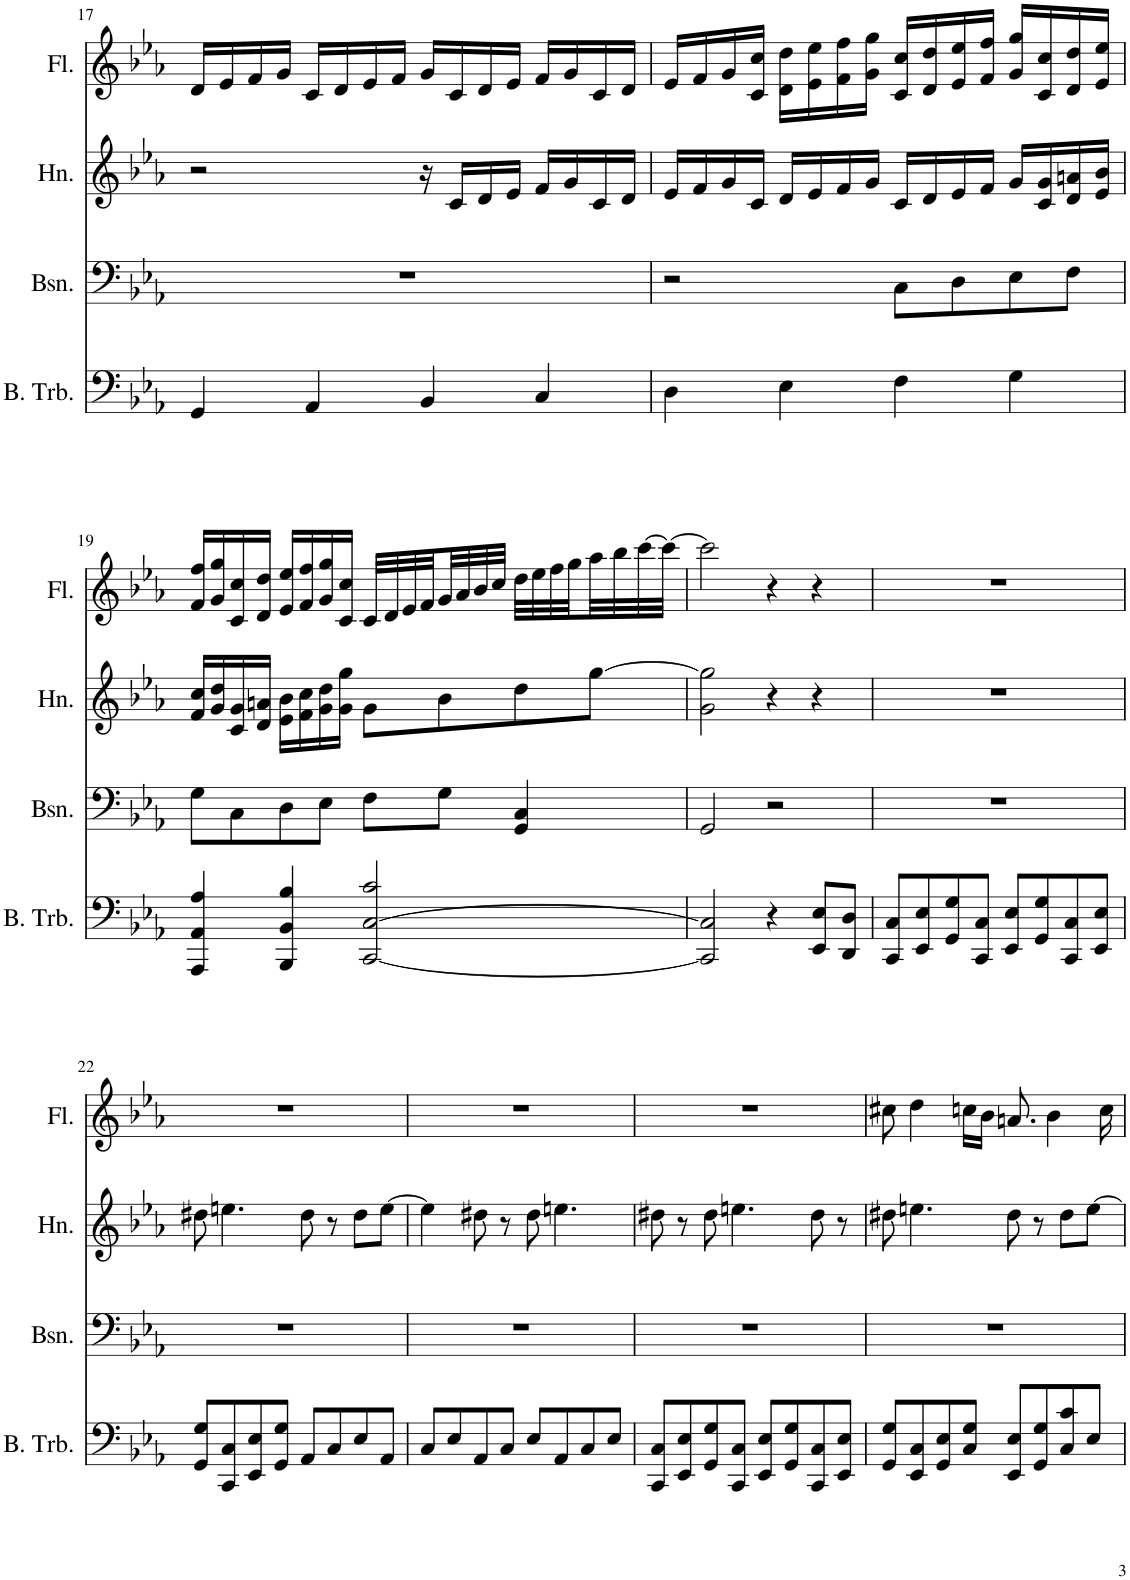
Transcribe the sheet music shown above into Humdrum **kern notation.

**kern	**kern	**kern	**kern
*part4	*part3	*part2	*part1
*staff4	*staff3	*staff2	*staff1
*I"Bass Trombone	*I"Bassoon	*I"Horn	*I"Flute
*I'B. Trb.	*I'Bsn.	*I'Hn.	*I'Fl.
!!LO:PB:g=z
*clefF4	*clefF4	*clefG2	*clefG2
*	*	*Trd4c7	*
*k[b-e-a-]	*k[b-e-a-]	*k[b-e-a-]	*k[b-e-a-]
*M4/4	*M4/4	*M4/4	*M4/4
=17	=17	=17	=17
4GG/	1r	2r	16d/LL
.	.	.	16e-/
.	.	.	16f/
.	.	.	16g/JJ
4AA-/	.	.	16c/LL
.	.	.	16d/
.	.	.	16e-/
.	.	.	16f/JJ
4BB-/	.	16r	16g/LL
.	.	16c/LL	16c/
.	.	16d/	16d/
.	.	16e-/JJ	16e-/JJ
4C/	.	16f/LL	16f/LL
.	.	16g/	16g/
.	.	16c/	16c/
.	.	16d/JJ	16d/JJ
=18	=18	=18	=18
4D\	2r	16e-/LL	16e-/LL
.	.	16f/	16f/
.	.	16g/	16g/
.	.	16c/JJ	16c/ 16cc/JJ
4E-\	.	16d/LL	16d\ 16dd\LL
.	.	16e-/	16e-\ 16ee-\
.	.	16f/	16f\ 16ff\
.	.	16g/JJ	16g\ 16gg\JJ
4F\	8C\L	16c/LL	16c/ 16cc/LL
.	.	16d/	16d/ 16dd/
.	8D\	16e-/	16e-/ 16ee-/
.	.	16f/JJ	16f/ 16ff/JJ
4G\	8E-\	16g/LL	16g/ 16gg/LL
.	.	16c/ 16g/	16c/ 16cc/
.	8F\J	16d/ 16an/	16d/ 16dd/
.	.	16e-/ 16b-/JJ	16e-/ 16ee-/JJ
!!LO:LB:g=z
=19	=19	=19	=19
4AAA-/ 4AA-/ 4A-/	8G\L	16f/ 16cc/LL	16f/ 16ff/LL
.	.	16g/ 16dd/	16g/ 16gg/
.	8C\	16c/ 16g/	16c/ 16cc/
.	.	16d/ 16an/JJ	16d/ 16dd/JJ
4BBB-/ 4BB-/ 4B-/	8D\	16e-\ 16b-\LL	16e-/ 16ee-/LL
.	.	16f\ 16cc\	16f/ 16ff/
.	8E-\J	16g\ 16dd\	16g/ 16gg/
.	.	16g\ 16gg\JJ	16c/ 16cc/JJ
[2CC/ [2C/ 2c/	8F\L	8g\L	32c/LLL
.	.	.	32d/
.	.	.	32e-/
.	.	.	32f/
.	8G\J	8b-\	32g/
.	.	.	32a-/
.	.	.	32b-/
.	.	.	32cc/JJJ
.	4GG/ 4C/	8dd\	32dd\LLL
.	.	.	32ee-\
.	.	.	32ff\
.	.	.	32gg\
.	.	[8gg\J	32aa-\
.	.	.	32bb-\
.	.	.	[32ccc\
.	.	.	32ccc\JJJ_
=20	=20	=20	=20
2CC/] 2C/]	2GG/	2g\ 2gg\]	2ccc\]
4r	2r	4r	4r
8EE-/ 8E-/L	.	4r	4r
8DD/ 8D/J	.	.	.
=21	=21	=21	=21
8CC/ 8C/L	1r	1r	1r
8EE-/ 8E-/	.	.	.
8GG/ 8G/	.	.	.
8CC/ 8C/J	.	.	.
8EE-/ 8E-/L	.	.	.
8GG/ 8G/	.	.	.
8CC/ 8C/	.	.	.
8EE-/ 8E-/J	.	.	.
!!LO:LB:g=z
=22	=22	=22	=22
8GG/ 8G/L	1r	8dd#X\	1r
8CC/ 8C/	.	4.een\	.
8EE-/ 8E-/	.	.	.
8GG/ 8G/J	.	.	.
8AA-/L	.	8dd#\	.
8C/	.	8r	.
8E-/	.	8dd#\L	.
8AA-/J	.	[8ee\J	.
=23	=23	=23	=23
8C/L	1r	4ee\]	1r
8E-/	.	.	.
8AA-/	.	8dd#X\	.
8C/J	.	8r	.
8E-/L	.	8dd#\	.
8AA-/	.	4.een\	.
8C/	.	.	.
8E-/J	.	.	.
=24	=24	=24	=24
8CC/ 8C/L	1r	8dd#X\	1r
8EE-/ 8E-/	.	8r	.
8GG/ 8G/	.	8dd#\	.
8CC/ 8C/J	.	4.een\	.
8EE-/ 8E-/L	.	.	.
8GG/ 8G/	.	.	.
8CC/ 8C/	.	8dd#\	.
8EE-/ 8E-/J	.	8r	.
=25	=25	=25	=25
8GG/ 8G/L	1r	8dd#X\	8cc#X\
8EE-/ 8C/	.	4.een\	4dd\
8GG/ 8E-/	.	.	.
8C/ 8G/J	.	.	16ccn\LL
.	.	.	16b-\JJ
8EE-/ 8E-/L	.	8dd#\	8.an/
8GG/ 8G/	.	8r	.
.	.	.	4b-\
8C/ 8c/	.	8dd#\L	.
8E-/J	.	[8ee\J	.
.	.	.	16cc\
=	=	=	=
*-	*-	*-	*-
